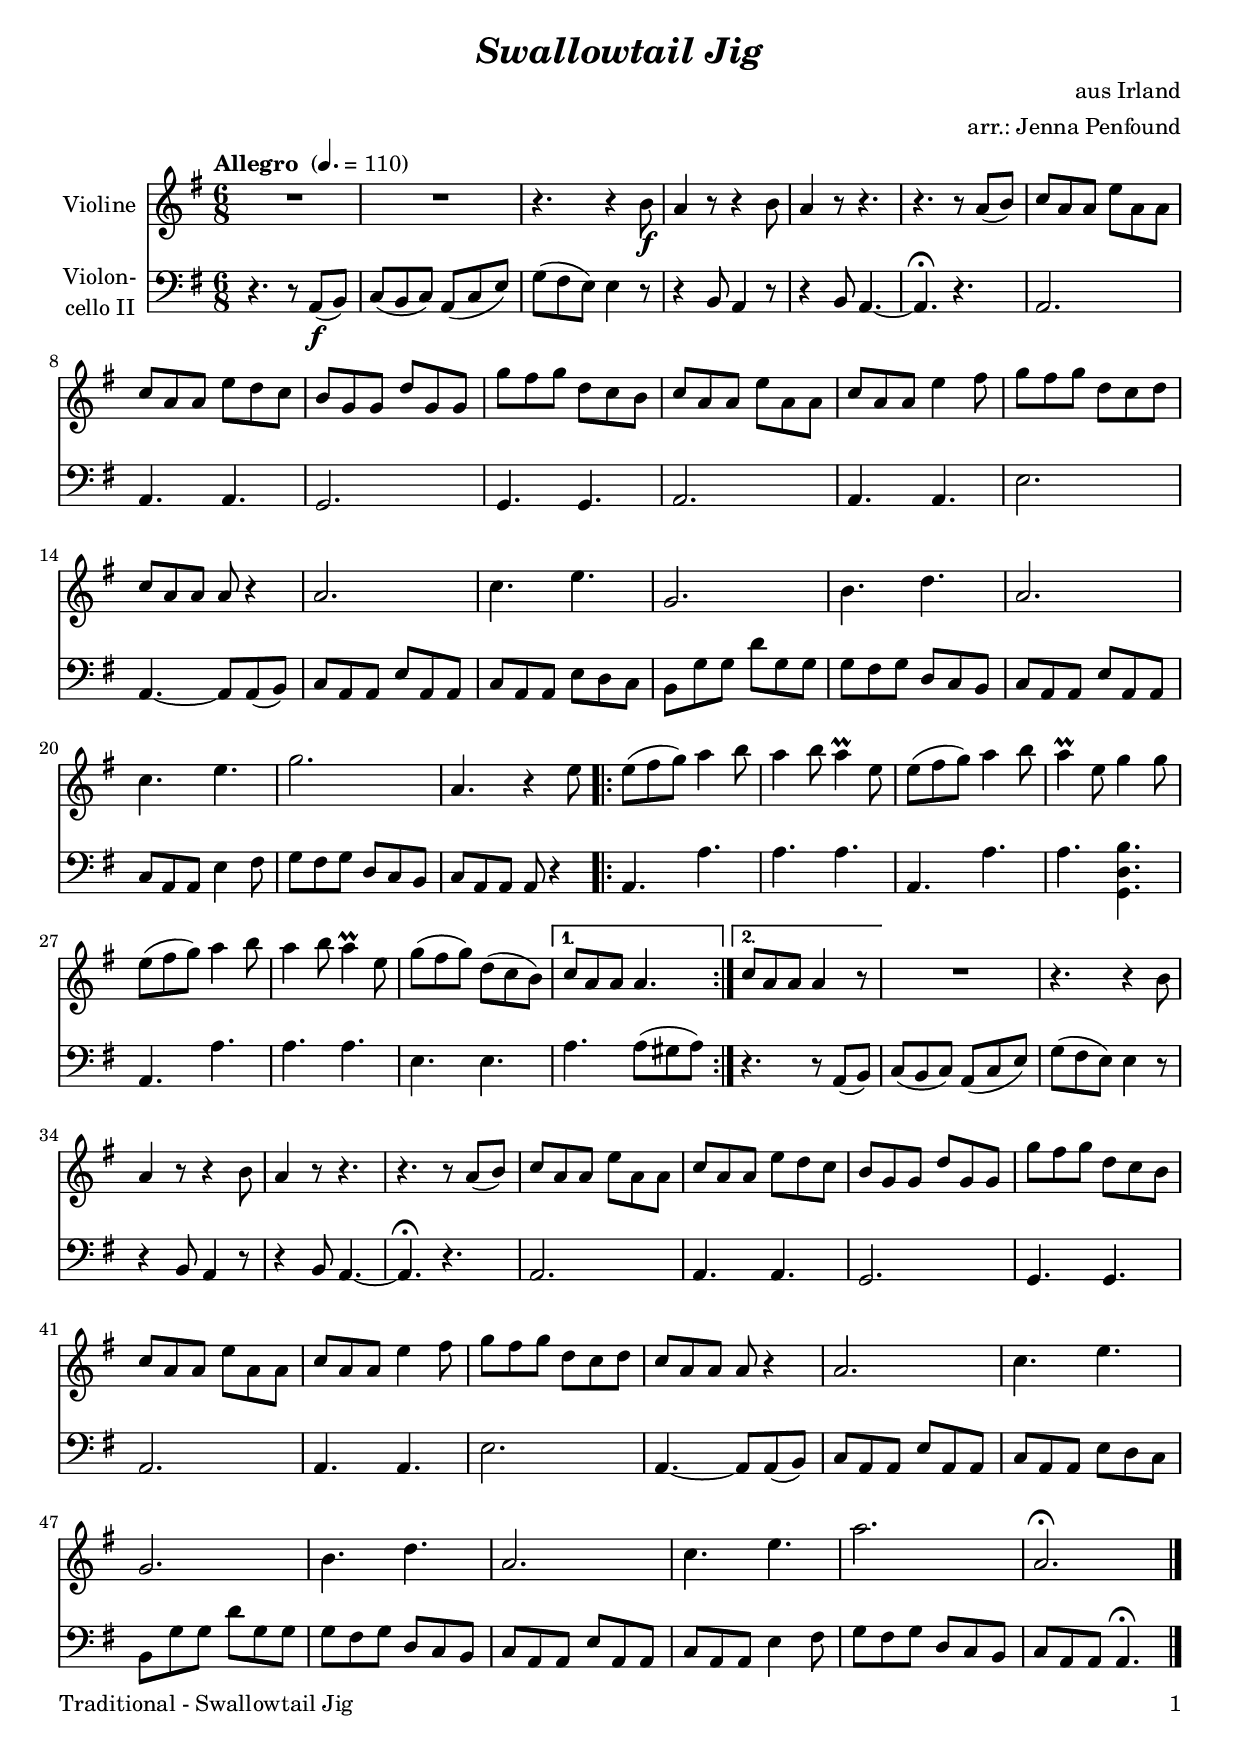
\version "2.20.2"
\include "deutsch.ly"

#(set-global-staff-size 19.5)

\header {
  title     = \markup \bold \italic "Swallowtail Jig"
  composer  = "aus Irland"
  arranger  = "arr.: Jenna Penfound"
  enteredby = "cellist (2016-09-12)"
%  piece     = ""
}

voiceconsts = {
  \key g \major
  \time 6/8
  \clef "treble"
  \numericTimeSignature
  \compressEmptyMeasures
  % Set default beaming for all staves
%  \set Timing.beamExceptions = #'()
%  \set Timing.baseMoment     = #(ly:make-moment 1 4)
%  \set Timing.beatStructure  = #'(1 1 1)
  \tempo "Allegro " 4.=110
}

mivl = "violin"
mist = "string ensemble 1"
miba = "cello"

va = \relative c'' {
  \voiceconsts

  R2.*2
  r4. r4 h8\f
  a4 r8 r4 h8
  a4 r8 r4.
  r r8 a( h)
  c a a e' a, a
  c a a e' d c
  
  h g g d' g, g
  g' fis g d c h
  c a a e' a, a
  c a a e'4 fis8
  g fis g d c d
  c a a a r4
  a2.
  c4. e
  
  g,2.
  h4. d
  a2.
  c4. e
  g2.
  a,4. r4 e'8
  
  \repeat volta 2 {
    e( fis g) a4 h8

    a4 h8 a4\prall e8
    e( fis g) a4 h8
    a4\prall e8 g4 g8
    e( fis g) a4 h8
    a4 h8 a4\prall e8
    g( fis g) d( c h)
  }
  \alternative {
    { c a a a4. }
    { c8 a a a4 r8 }
  }

  R2.
  r4. r4 h8
  a4 r8 r4 h8
  a4 r8 r4.
  r r8 a( h)
  c a a e' a, a
  c a a e' d c
  h g g d' g, g

  g' fis g d c h
  c a a e' a, a
  c a a e'4 fis8
  g fis g d c d
  c a a a r4
  a2.
  c4. e
  g,2.

  h4. d
  a2.
  c4. e
  a2.
  a,\fermata \bar "|."
}

vb = \relative c {
  \voiceconsts
  \clef "bass"

  r4. r8 a(\f h)
  c( h c) a( c e)
  g( fis e) e4 r8
  r4 h8 a4 r8
  r4 h8 a4.~
  a\fermata r
  a2.
  a4. a

  g2.
  g4. g
  a2.
  a4. a
  e'2.
  a,4.~ a8 a( h)
  c a a e' a, a
  c a a e' d c

  h g' g d' g, g
  g fis g d c h
  c a a e' a, a
  c a a e'4 fis8
  g fis g d c h
  c a a a r4
  
  \repeat volta 2 {
    a4. a'

    a a
    a, a'
    a <g, d' h'>
    a a'
    a a
    e e
  }
  \alternative {
    { a a8( gis a) }
    { r4. r8 a,( h) }
  }
  c( h c) a( c e)
  g( fis e) e4 r8
  r4 h8 a4 r8
  r4 h8 a4.~
  a\fermata r4.
  a2.
  a4. a
  g2.

  g4. g
  a2.
  a4. a
  e'2.
  a,4.~ a8 a( h)
  c a a e' a, a
  c a a e' d c
  h g' g d' g, g

  g fis g d c h
  c a a e' a, a
  c a a e'4 fis8
  g fis g d c h
  c a a a4.\fermata \bar "|."
}


music = <<
      \new Staff {
        \set Staff.midiInstrument = \mivl
        \set Staff.instrumentName = \markup \center-column { "Violine" }
        \transpose g g { \va }
      }

      \new Staff {
        \set Staff.midiInstrument = \miba
        \set Staff.instrumentName = \markup \center-column { "Violon-" "cello II" }
        \transpose g g { \vb }
      }
>>

\book {
   \paper {
    print-page-number = ##t
    print-first-page-number = ##t
    ragged-last-bottom = ##f
    oddHeaderMarkup = \markup \null
    evenHeaderMarkup = \markup \null
    oddFooterMarkup = \markup {
      \fill-line {
        \on-the-fly #print-page-number-check-first
        "Traditional - Swallowtail Jig" \fromproperty #'page:page-number-string
      }
    }
    evenFooterMarkup = \oddFooterMarkup
  } \score {
    \music
    \layout {}
  }

  \score {
    \unfoldRepeats \music

    \midi {
      \context {
        \Score
      }
    }
  }
}
